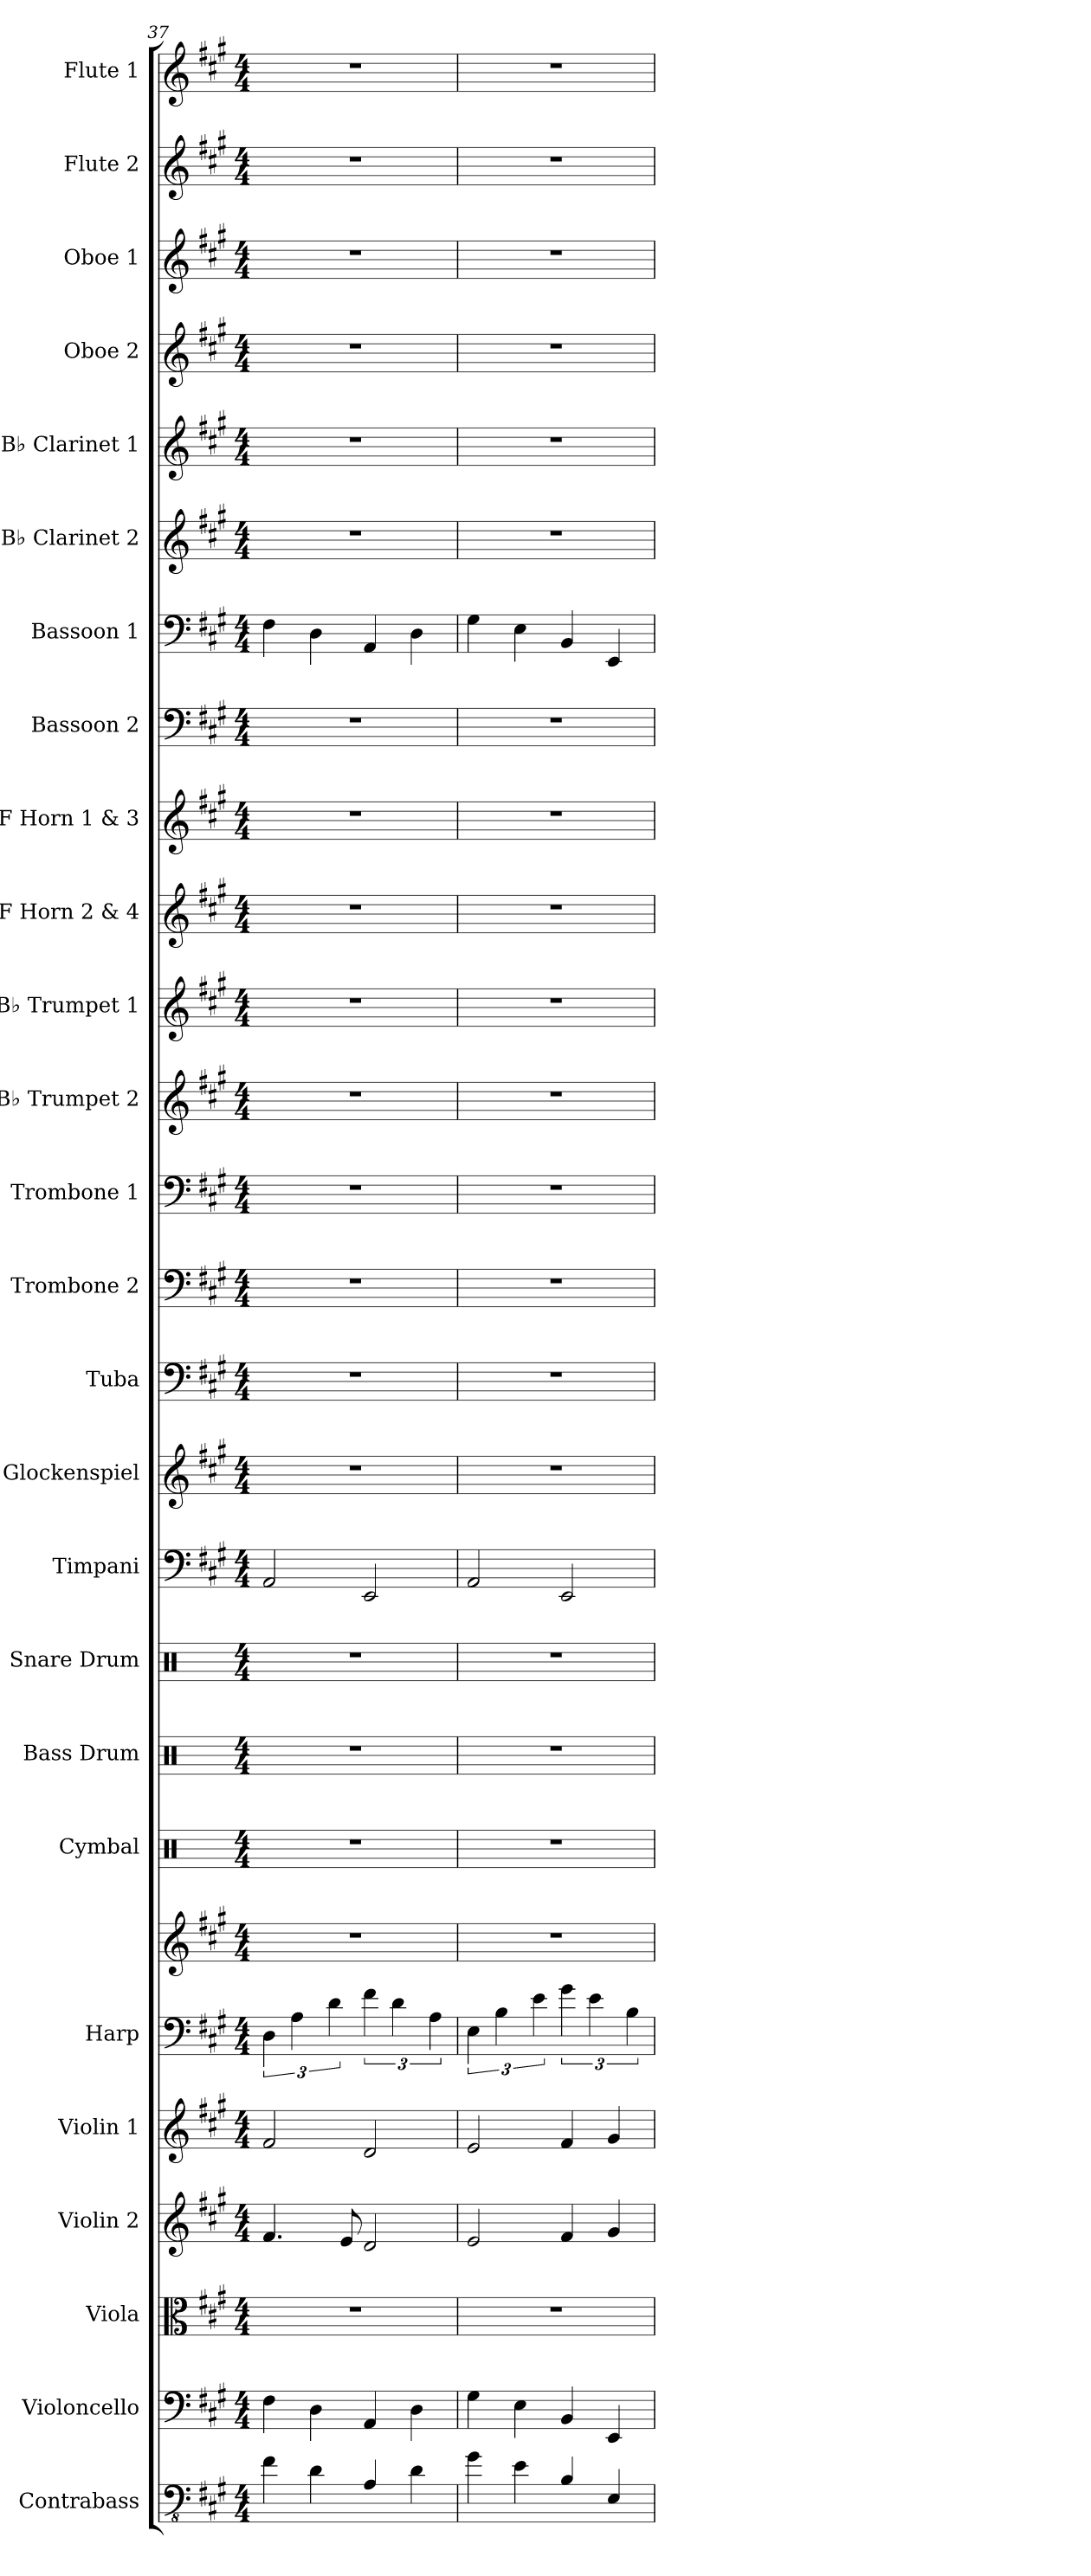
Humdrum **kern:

**kern	**kern	**kern	**kern	**kern	**kern	**kern	**kern	**kern	**kern	**kern	**kern	**kern	**kern	**kern	**kern	**kern	**kern	**kern	**kern	**kern	**kern	**kern	**kern	**kern	**kern	**kern
*part26	*part25	*part24	*part23	*part22	*part21	*part21	*part20	*part19	*part18	*part17	*part16	*part15	*part14	*part13	*part12	*part11	*part10	*part9	*part8	*part7	*part6	*part5	*part4	*part3	*part2	*part1
*staff27	*staff26	*staff25	*staff24	*staff23	*staff22	*staff21	*staff20	*staff19	*staff18	*staff17	*staff16	*staff15	*staff14	*staff13	*staff12	*staff11	*staff10	*staff9	*staff8	*staff7	*staff6	*staff5	*staff4	*staff3	*staff2	*staff1
*I"Contrabass	*I"Violoncello	*I"Viola	*I"Violin 2	*I"Violin 1	*I"Harp	*	*I"Cymbal	*I"Bass Drum	*I"Snare Drum	*I"Timpani	*I"Glockenspiel	*I"Tuba	*I"Trombone 2	*I"Trombone 1	*I"B♭ Trumpet 2	*I"B♭ Trumpet 1	*I"F Horn 2 &amp; 4	*I"F Horn 1 &amp; 3	*I"Bassoon 2	*I"Bassoon 1	*I"B♭ Clarinet 2	*I"B♭ Clarinet 1	*I"Oboe 2	*I"Oboe 1	*I"Flute 2	*I"Flute 1
*I'Cb.	*I'Vc.	*I'Vla.	*I'Vln. 2	*I'Vln. 1	*I'Hrp.	*	*I'Cym.	*I'B. Dr.	*I'Sn. Dr.	*I'Timp.	*I'Glk.	*I'Tba.	*I'Tbn. 2	*I'Tbn. 1	*I'B♭ Tpt. 2	*I'B♭ Tpt. 1	*I'F Hn. 2 4	*I'F Hn. 1 3	*I'Bsn. 2	*I'Bsn. 1	*I'B♭ Cl. 2	*I'B♭ Cl. 1	*I'Ob. 2	*I'Ob. 1	*I'Fl. 2	*I'Fl. 1
*clefFv4	*clefF4	*clefC3	*clefG2	*clefG2	*clefF4	*clefG2	*clefX	*clefX	*clefX	*clefF4	*clefG2	*clefF4	*clefF4	*clefF4	*clefG2	*clefG2	*clefG2	*clefG2	*clefF4	*clefF4	*clefG2	*clefG2	*clefG2	*clefG2	*clefG2	*clefG2
*ITrd7c12	*	*	*	*	*	*	*	*	*	*	*ITrd-14c-24	*	*	*	*ITrd1c2	*ITrd1c2	*ITrd4c7	*ITrd4c7	*	*	*ITrd1c2	*ITrd1c2	*	*	*	*
*k[f#c#g#]	*k[f#c#g#]	*k[f#c#g#]	*k[f#c#g#]	*k[f#c#g#]	*k[f#c#g#]	*k[f#c#g#]	*k[]	*k[]	*k[]	*k[f#c#g#]	*k[f#c#g#]	*k[f#c#g#]	*k[f#c#g#]	*k[f#c#g#]	*k[f#]	*k[f#]	*k[f#c#]	*k[f#c#]	*k[f#c#g#]	*k[f#c#g#]	*k[f#]	*k[f#]	*k[f#c#g#]	*k[f#c#g#]	*k[f#c#g#]	*k[f#c#g#]
*M4/4	*M4/4	*M4/4	*M4/4	*M4/4	*M4/4	*M4/4	*M4/4	*M4/4	*M4/4	*M4/4	*M4/4	*M4/4	*M4/4	*M4/4	*M4/4	*M4/4	*M4/4	*M4/4	*M4/4	*M4/4	*M4/4	*M4/4	*M4/4	*M4/4	*M4/4	*M4/4
=37	=37	=37	=37	=37	=37	=37	=37	=37	=37	=37	=37	=37	=37	=37	=37	=37	=37	=37	=37	=37	=37	=37	=37	=37	=37	=37
4FF#\	4F#\	1r	4.f#/	2f#/	6D\	1r	1r	1r	1r	2AA/	1r	1r	1r	1r	1r	1r	1r	1r	1r	4F#\	1r	1r	1r	1r	1r	1r
.	.	.	.	.	6A\	.	.	.	.	.	.	.	.	.	.	.	.	.	.	.	.	.	.	.	.	.
4DD\	4D\	.	.	.	.	.	.	.	.	.	.	.	.	.	.	.	.	.	.	4D\	.	.	.	.	.	.
.	.	.	.	.	6d\	.	.	.	.	.	.	.	.	.	.	.	.	.	.	.	.	.	.	.	.	.
.	.	.	8e/	.	.	.	.	.	.	.	.	.	.	.	.	.	.	.	.	.	.	.	.	.	.	.
4AAA/	4AA/	.	2d/	2d/	6f#\	.	.	.	.	2EE/	.	.	.	.	.	.	.	.	.	4AA/	.	.	.	.	.	.
.	.	.	.	.	6d\	.	.	.	.	.	.	.	.	.	.	.	.	.	.	.	.	.	.	.	.	.
4DD\	4D\	.	.	.	.	.	.	.	.	.	.	.	.	.	.	.	.	.	.	4D\	.	.	.	.	.	.
.	.	.	.	.	6A\	.	.	.	.	.	.	.	.	.	.	.	.	.	.	.	.	.	.	.	.	.
=38	=38	=38	=38	=38	=38	=38	=38	=38	=38	=38	=38	=38	=38	=38	=38	=38	=38	=38	=38	=38	=38	=38	=38	=38	=38	=38
4GG#\	4G#\	1r	2e/	2e/	6E\	1r	1r	1r	1r	2AA/	1r	1r	1r	1r	1r	1r	1r	1r	1r	4G#\	1r	1r	1r	1r	1r	1r
.	.	.	.	.	6B\	.	.	.	.	.	.	.	.	.	.	.	.	.	.	.	.	.	.	.	.	.
4EE\	4E\	.	.	.	.	.	.	.	.	.	.	.	.	.	.	.	.	.	.	4E\	.	.	.	.	.	.
.	.	.	.	.	6e\	.	.	.	.	.	.	.	.	.	.	.	.	.	.	.	.	.	.	.	.	.
4BBB/	4BB/	.	4f#/	4f#/	6g#\	.	.	.	.	2EE/	.	.	.	.	.	.	.	.	.	4BB/	.	.	.	.	.	.
.	.	.	.	.	6e\	.	.	.	.	.	.	.	.	.	.	.	.	.	.	.	.	.	.	.	.	.
4EEE/	4EE/	.	4g#/	4g#/	.	.	.	.	.	.	.	.	.	.	.	.	.	.	.	4EE/	.	.	.	.	.	.
.	.	.	.	.	6B\	.	.	.	.	.	.	.	.	.	.	.	.	.	.	.	.	.	.	.	.	.
=	=	=	=	=	=	=	=	=	=	=	=	=	=	=	=	=	=	=	=	=	=	=	=	=	=	=
*-	*-	*-	*-	*-	*-	*-	*-	*-	*-	*-	*-	*-	*-	*-	*-	*-	*-	*-	*-	*-	*-	*-	*-	*-	*-	*-
